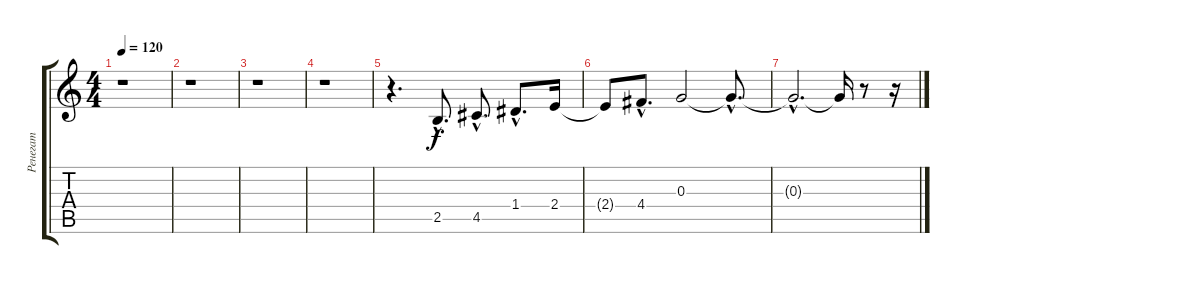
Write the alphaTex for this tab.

\track ("Ренегат" "Ренегат") {instrument distortionguitar}
\staff {score tabs}
\tuning (E4 B3 G3 D3 A2 E2) {hide}
\ts (4 4)
\tempo 120
\clef g2
\ks c
r.1{dy f} |
r.1 |
r.1 |
r.1 |
r.4{d} 2.5{hac}.8{d} 4.5{hac}.8{d} 1.4{hac}.8{d} 2.4.16 |
2.4{t}.8 4.4{hac}.8{d} 0.3.2 0.3{hac t}.8{d} |
0.3{hac t}.2{d} 0.3{t}.16 r.8 r.16
